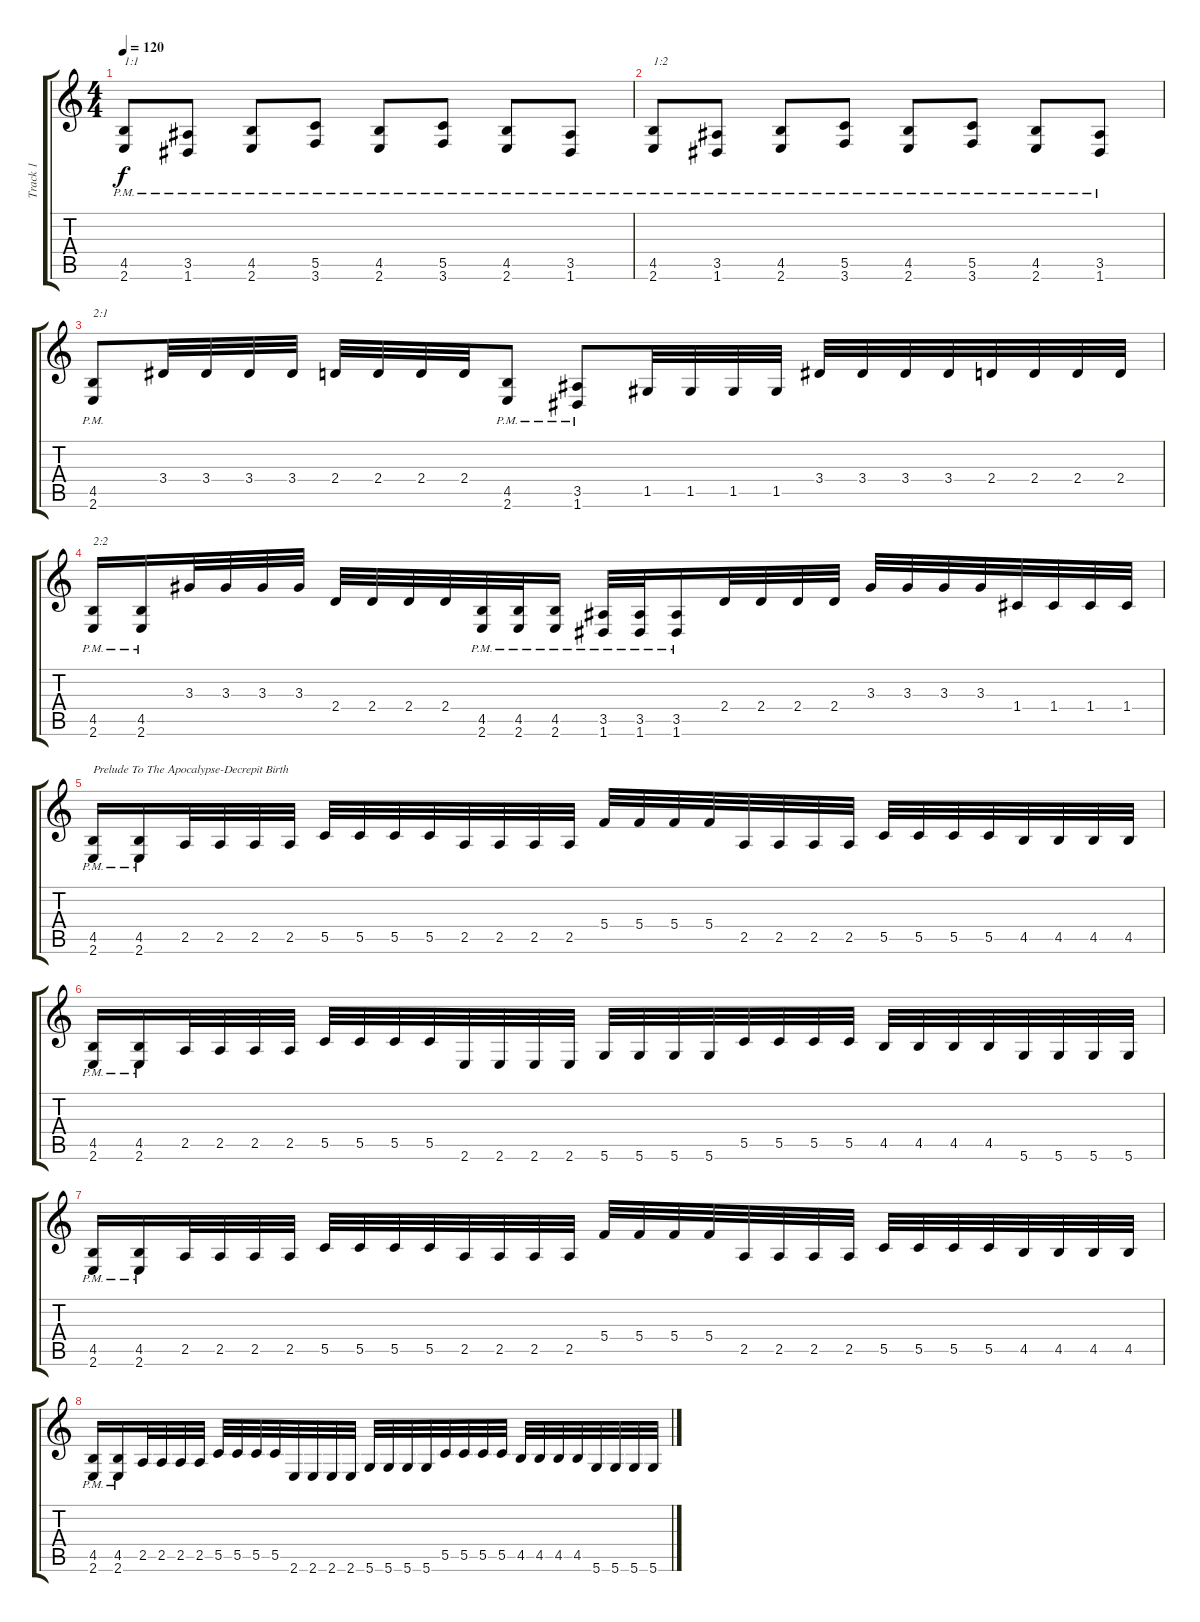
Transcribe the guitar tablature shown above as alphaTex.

\track ("Track 1" "Track 1") {instrument overdrivenguitar}
\staff {score tabs}
\tuning (D4 A3 F3 C3 G2 D2) {hide}
\ts (4 4)
\tempo 120
\clef g2
\ks c
(4.5{pm} 2.6{pm}).8{txt "1:1" dy f instrument overdrivenguitar} (3.5{pm} 1.6{pm}).8 (4.5{pm} 2.6{pm}).8 (5.5{pm} 3.6{pm}).8 (4.5{pm} 2.6{pm}).8 (5.5{pm} 3.6{pm}).8 (4.5{pm} 2.6{pm}).8 (3.5{pm} 1.6{pm}).8 |
(4.5{pm} 2.6{pm}).8{txt "1:2"} (3.5{pm} 1.6{pm}).8 (4.5{pm} 2.6{pm}).8 (5.5{pm} 3.6{pm}).8 (4.5{pm} 2.6{pm}).8 (5.5{pm} 3.6{pm}).8 (4.5{pm} 2.6{pm}).8 (3.5{pm} 1.6{pm}).8 |
(4.5{pm} 2.6{pm}).8{txt "2:1"} 3.4.32 3.4.32 3.4.32 3.4.32 2.4.32 2.4.32 2.4.32 2.4.32 (4.5{pm} 2.6{pm}).8 (3.5{pm} 1.6{pm}).8 1.5.32 1.5.32 1.5.32 1.5.32 3.4.32 3.4.32 3.4.32 3.4.32 2.4.32 2.4.32 2.4.32 2.4.32 |
(4.5{pm} 2.6{pm}).16{txt "2:2"} (4.5{pm} 2.6{pm}).16 3.3.32 3.3.32 3.3.32 3.3.32 2.4.32 2.4.32 2.4.32 2.4.32 (4.5{pm} 2.6{pm}).32 (4.5{pm} 2.6{pm}).32 (4.5{pm} 2.6{pm}).16 (3.5{pm} 1.6{pm}).32 (3.5{pm} 1.6{pm}).32 (3.5{pm} 1.6).16 2.4.32 2.4.32 2.4.32 2.4.32 3.3.32 3.3.32 3.3.32 3.3.32 1.4.32 1.4.32 1.4.32 1.4.32 |
(4.5{pm} 2.6{pm}).16{txt "Prelude To The Apocalypse-Decrepit Birth"} (4.5{pm} 2.6{pm}).16 2.5.32 2.5.32 2.5.32 2.5.32 5.5.32 5.5.32 5.5.32 5.5.32 2.5.32 2.5.32 2.5.32 2.5.32 5.4.32 5.4.32 5.4.32 5.4.32 2.5.32 2.5.32 2.5.32 2.5.32 5.5.32 5.5.32 5.5.32 5.5.32 4.5.32 4.5.32 4.5.32 4.5.32 |
(4.5{pm} 2.6{pm}).16 (4.5{pm} 2.6{pm}).16 2.5.32 2.5.32 2.5.32 2.5.32 5.5.32 5.5.32 5.5.32 5.5.32 2.6.32 2.6.32 2.6.32 2.6.32 5.6.32 5.6.32 5.6.32 5.6.32 5.5.32 5.5.32 5.5.32 5.5.32 4.5.32 4.5.32 4.5.32 4.5.32 5.6.32 5.6.32 5.6.32 5.6.32 |
(4.5{pm} 2.6{pm}).16 (4.5{pm} 2.6{pm}).16 2.5.32 2.5.32 2.5.32 2.5.32 5.5.32 5.5.32 5.5.32 5.5.32 2.5.32 2.5.32 2.5.32 2.5.32 5.4.32 5.4.32 5.4.32 5.4.32 2.5.32 2.5.32 2.5.32 2.5.32 5.5.32 5.5.32 5.5.32 5.5.32 4.5.32 4.5.32 4.5.32 4.5.32 |
(4.5{pm} 2.6{pm}).16 (4.5{pm} 2.6{pm}).16 2.5.32 2.5.32 2.5.32 2.5.32 5.5.32 5.5.32 5.5.32 5.5.32 2.6.32 2.6.32 2.6.32 2.6.32 5.6.32 5.6.32 5.6.32 5.6.32 5.5.32 5.5.32 5.5.32 5.5.32 4.5.32 4.5.32 4.5.32 4.5.32 5.6.32 5.6.32 5.6.32 5.6.32
